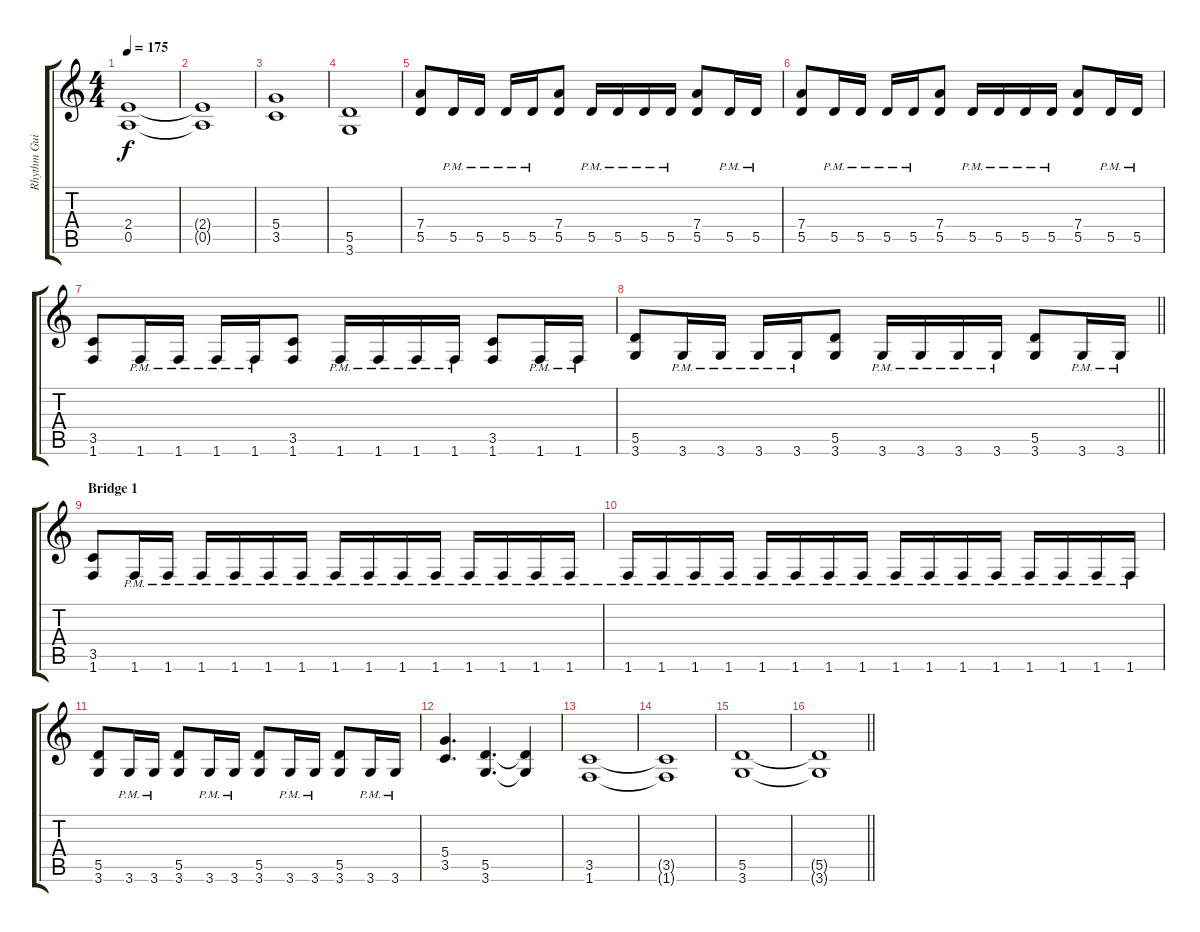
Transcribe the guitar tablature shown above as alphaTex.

\track ("Rhythm Guitar 1: Patrick Juhàsz" "Rhythm Gui") {instrument distortionguitar}
\staff {score tabs}
\tuning (E4 B3 G3 D3 A2 E2) {hide}
\ts (4 4)
\tempo 175
\clef g2
\ks aminor
(2.4 0.5).1{dy f} |
(2.4{t} 0.5{t}).1 |
(5.4 3.5).1 |
(5.5 3.6).1 |
(7.4 5.5).8 5.5{pm}.16 5.5{pm}.16 5.5{pm}.16 5.5{pm}.16 (7.4 5.5).8 5.5{pm}.16 5.5{pm}.16 5.5{pm}.16 5.5{pm}.16 (7.4 5.5).8 5.5{pm}.16 5.5{pm}.16 |
(7.4 5.5).8 5.5{pm}.16 5.5{pm}.16 5.5{pm}.16 5.5{pm}.16 (7.4 5.5).8 5.5{pm}.16 5.5{pm}.16 5.5{pm}.16 5.5{pm}.16 (7.4 5.5).8 5.5{pm}.16 5.5{pm}.16 |
(3.5 1.6).8 1.6{pm}.16 1.6{pm}.16 1.6{pm}.16 1.6{pm}.16 (3.5 1.6).8 1.6{pm}.16 1.6{pm}.16 1.6{pm}.16 1.6{pm}.16 (3.5 1.6).8 1.6{pm}.16 1.6{pm}.16 |
\barLineRight lightlight
(5.5 3.6).8 3.6{pm}.16 3.6{pm}.16 3.6{pm}.16 3.6{pm}.16 (5.5 3.6).8 3.6{pm}.16 3.6{pm}.16 3.6{pm}.16 3.6{pm}.16 (5.5 3.6).8 3.6{pm}.16 3.6{pm}.16 |
\section ("" "Bridge 1")
(3.5 1.6).8 1.6{pm}.16 1.6{pm}.16 1.6{pm}.16 1.6{pm}.16 1.6{pm}.16 1.6{pm}.16 1.6{pm}.16 1.6{pm}.16 1.6{pm}.16 1.6{pm}.16 1.6{pm}.16 1.6{pm}.16 1.6{pm}.16 1.6{pm}.16 |
1.6{pm}.16 1.6{pm}.16 1.6{pm}.16 1.6{pm}.16 1.6{pm}.16 1.6{pm}.16 1.6{pm}.16 1.6{pm}.16 1.6{pm}.16 1.6{pm}.16 1.6{pm}.16 1.6{pm}.16 1.6{pm}.16 1.6{pm}.16 1.6{pm}.16 1.6{pm}.16 |
(5.5 3.6).8 3.6{pm}.16 3.6{pm}.16 (5.5 3.6).8 3.6{pm}.16 3.6{pm}.16 (5.5 3.6).8 3.6{pm}.16 3.6{pm}.16 (5.5 3.6).8 3.6{pm}.16 3.6{pm}.16 |
(5.4 3.5).4{d} (5.5 3.6).4{d} (5.5{t} 3.6{t}).4 |
(3.5 1.6).1 |
(3.5{t} 1.6{t}).1 |
(5.5 3.6).1 |
\barLineRight lightlight
(5.5{t} 3.6{t}).1
